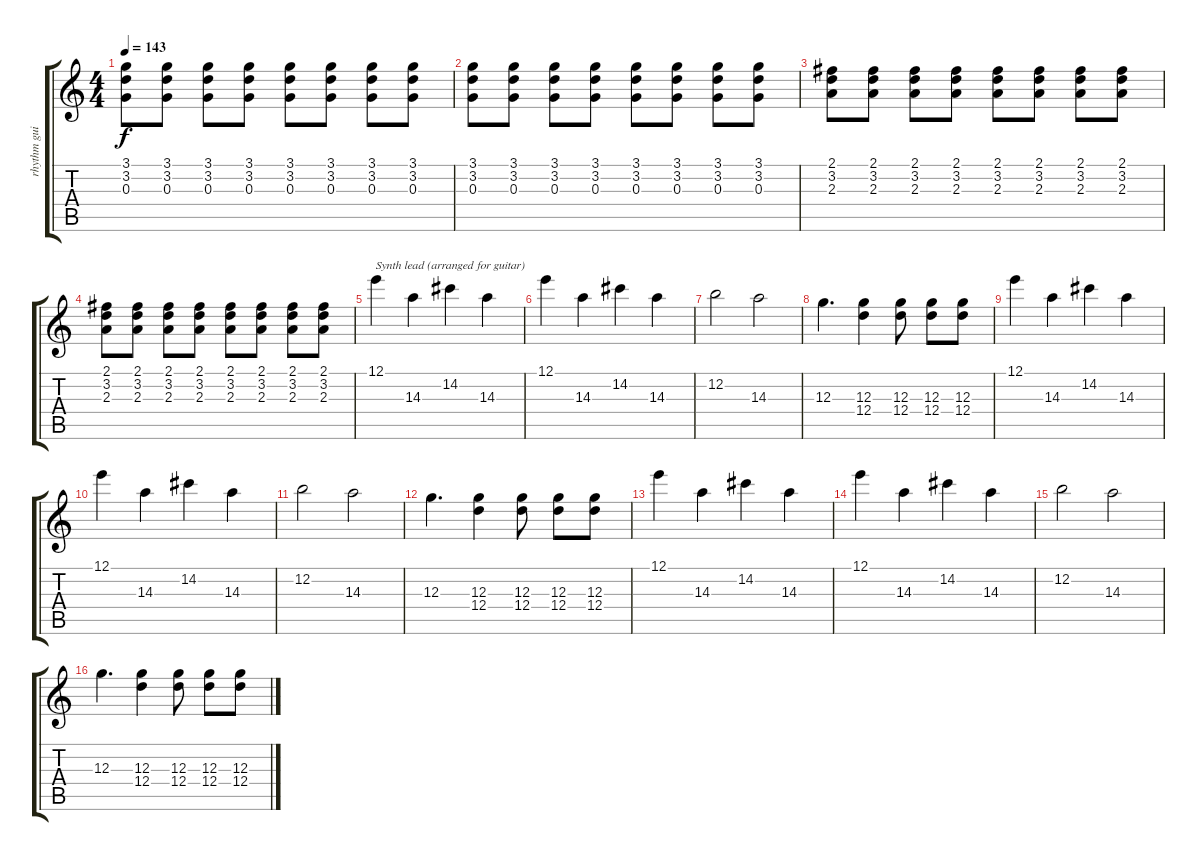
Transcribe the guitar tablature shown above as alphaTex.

\track ("rhythm guitar" "rhythm gui") {instrument electricguitarclean}
\staff {score tabs}
\tuning (E4 B3 G3 D3 A2 E2) {hide}
\ts (4 4)
\tempo 143
\clef g2
\ks c
(3.1 3.2 0.3).8{dy f} (3.1 3.2 0.3).8 (3.1 3.2 0.3).8 (3.1 3.2 0.3).8 (3.1 3.2 0.3).8 (3.1 3.2 0.3).8 (3.1 3.2 0.3).8 (3.1 3.2 0.3).8 |
(3.1 3.2 0.3).8 (3.1 3.2 0.3).8 (3.1 3.2 0.3).8 (3.1 3.2 0.3).8 (3.1 3.2 0.3).8 (3.1 3.2 0.3).8 (3.1 3.2 0.3).8 (3.1 3.2 0.3).8 |
(2.1 3.2 2.3).8 (2.1 3.2 2.3).8 (2.1 3.2 2.3).8 (2.1 3.2 2.3).8 (2.1 3.2 2.3).8 (2.1 3.2 2.3).8 (2.1 3.2 2.3).8 (2.1 3.2 2.3).8 |
(2.1 3.2 2.3).8 (2.1 3.2 2.3).8 (2.1 3.2 2.3).8 (2.1 3.2 2.3).8 (2.1 3.2 2.3).8 (2.1 3.2 2.3).8 (2.1 3.2 2.3).8 (2.1 3.2 2.3).8 |
12.1.4{txt "Synth lead (arranged for guitar)"} 14.3.4 14.2.4 14.3.4 |
12.1.4 14.3.4 14.2.4 14.3.4 |
12.2.2 14.3.2 |
12.3.4{d} (12.3 12.4).4 (12.3 12.4).8 (12.3 12.4).8 (12.3 12.4).8 |
12.1.4 14.3.4 14.2.4 14.3.4 |
12.1.4 14.3.4 14.2.4 14.3.4 |
12.2.2 14.3.2 |
12.3.4{d} (12.3 12.4).4 (12.3 12.4).8 (12.3 12.4).8 (12.3 12.4).8 |
12.1.4 14.3.4 14.2.4 14.3.4 |
12.1.4 14.3.4 14.2.4 14.3.4 |
12.2.2 14.3.2 |
12.3.4{d} (12.3 12.4).4 (12.3 12.4).8 (12.3 12.4).8 (12.3 12.4).8
